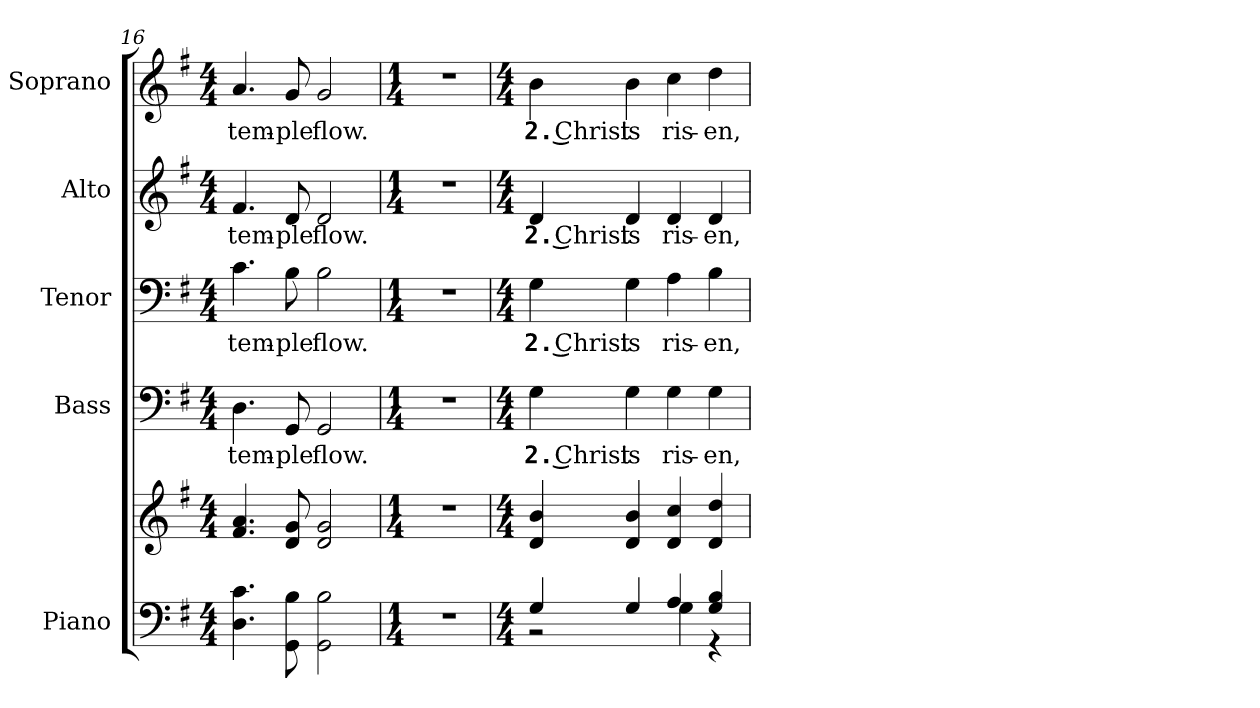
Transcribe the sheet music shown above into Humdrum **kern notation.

**kern	**kern	**kern	**text	**kern	**text	**kern	**text	**kern	**text
*part5	*part5	*part4	*part4	*part3	*part3	*part2	*part2	*part1	*part1
*staff6	*staff5	*staff4	*staff4	*staff3	*staff3	*staff2	*staff2	*staff1	*staff1
*I"Piano	*	*I"Bass	*	*I"Tenor	*	*I"Alto	*	*I"Soprano	*
*I'Pno.	*	*I'B.	*	*I'T.	*	*I'A.	*	*I'S.	*
*clefF4	*clefG2	*clefF4	*	*clefF4	*	*clefG2	*	*clefG2	*
*k[f#]	*k[f#]	*k[f#]	*	*k[f#]	*	*k[f#]	*	*k[f#]	*
*G:	*G:	*G:	*	*G:	*	*G:	*	*G:	*
*M4/4	*M4/4	*M4/4	*	*M4/4	*	*M4/4	*	*M4/4	*
=16	=16	=16	=16	=16	=16	=16	=16	=16	=16
!	!	!	!LO:LY:b:color=#000000	!	!	!	!	!	!
!	!	!	!	!	!LO:LY:b:color=#000000	!	!	!	!
!	!	!	!	!	!	!	!LO:LY:b:color=#000000	!	!
!	!	!	!	!	!	!	!	!	!LO:LY:b:color=#000000
4.Di\ 4.ci	4.f#i/ 4.ai	4.Di\	tem-	4.ci\	tem-	4.f#i/	tem-	4.ai/	tem-
!	!	!	!LO:LY:b:color=#000000	!	!	!	!	!	!
!	!	!	!	!	!LO:LY:b:color=#000000	!	!	!	!
!	!	!	!	!	!	!	!LO:LY:b:color=#000000	!	!
!	!	!	!	!	!	!	!	!	!LO:LY:b:color=#000000
8GGi\ 8Bi	8di/ 8gi	8GGi/	-ple	8Bi\	-ple	8di/	-ple	8gi/	-ple
!	!	!	!LO:LY:b:color=#000000	!	!	!	!	!	!
!	!	!	!	!	!LO:LY:b:color=#000000	!	!	!	!
!	!	!	!	!	!	!	!LO:LY:b:color=#000000	!	!
!	!	!	!	!	!	!	!	!	!LO:LY:b:color=#000000
2GGi\ 2Bi	2di/ 2gi	2GGi/	flow.	2Bi\	flow.	2di/	flow.	2gi/	flow.
!!LO:PB:g=z
=17	=17	=17	=17	=17	=17	=17	=17	=17	=17
*M1/4	*M1/4	*M1/4	*	*M1/4	*	*M1/4	*	*M1/4	*
!LO:N:vis=1	!LO:N:vis=1	!LO:N:vis=1	!	!LO:N:vis=1	!	!LO:N:vis=1	!	!LO:N:vis=1	!
4r	4r	4r	.	4r	.	4r	.	4r	.
=18	=18	=18	=18	=18	=18	=18	=18	=18	=18
*M4/4	*M4/4	*M4/4	*	*M4/4	*	*M4/4	*	*M4/4	*
*^	*	*	*	*	*	*	*	*	*
!	!	!	!	!LO:LY:b:color=#000000	!	!	!	!	!	!
!	!	!	!	!	!	!LO:LY:b:color=#000000	!	!	!	!
!	!	!	!	!	!	!	!	!LO:LY:b:color=#000000	!	!
!	!	!	!	!	!	!	!	!	!	!LO:LY:b:color=#000000
4Gi/	2r	4di/ 4bi	4Gi\	2. Christ	4Gi\	2. Christ	4di/	2. Christ	4bi\	2. Christ
!	!	!	!	!LO:LY:b:color=#000000	!	!	!	!	!	!
!	!	!	!	!	!	!LO:LY:b:color=#000000	!	!	!	!
!	!	!	!	!	!	!	!	!LO:LY:b:color=#000000	!	!
!	!	!	!	!	!	!	!	!	!	!LO:LY:b:color=#000000
4Gi/	.	4di/ 4bi	4Gi\	is	4Gi\	is	4di/	is	4bi\	is
!	!	!	!	!LO:LY:b:color=#000000	!	!	!	!	!	!
!	!	!	!	!	!	!LO:LY:b:color=#000000	!	!	!	!
!	!	!	!	!	!	!	!	!LO:LY:b:color=#000000	!	!
!	!	!	!	!	!	!	!	!	!	!LO:LY:b:color=#000000
4Ai/	4Gi\	4di/ 4cci	4Gi\	ris-	4Ai\	ris-	4di/	ris-	4cci\	ris-
!	!	!	!	!LO:LY:b:color=#000000	!	!	!	!	!	!
!	!	!	!	!	!	!LO:LY:b:color=#000000	!	!	!	!
!	!	!	!	!	!	!	!	!LO:LY:b:color=#000000	!	!
!	!	!	!	!	!	!	!	!	!	!LO:LY:b:color=#000000
4Gi/ 4Bi	4r	4di/ 4ddi	4Gi\	-en,	4Bi\	-en,	4di/	-en,	4ddi\	-en,
*v	*v	*	*	*	*	*	*	*	*	*
=	=	=	=	=	=	=	=	=	=
*-	*-	*-	*-	*-	*-	*-	*-	*-	*-
